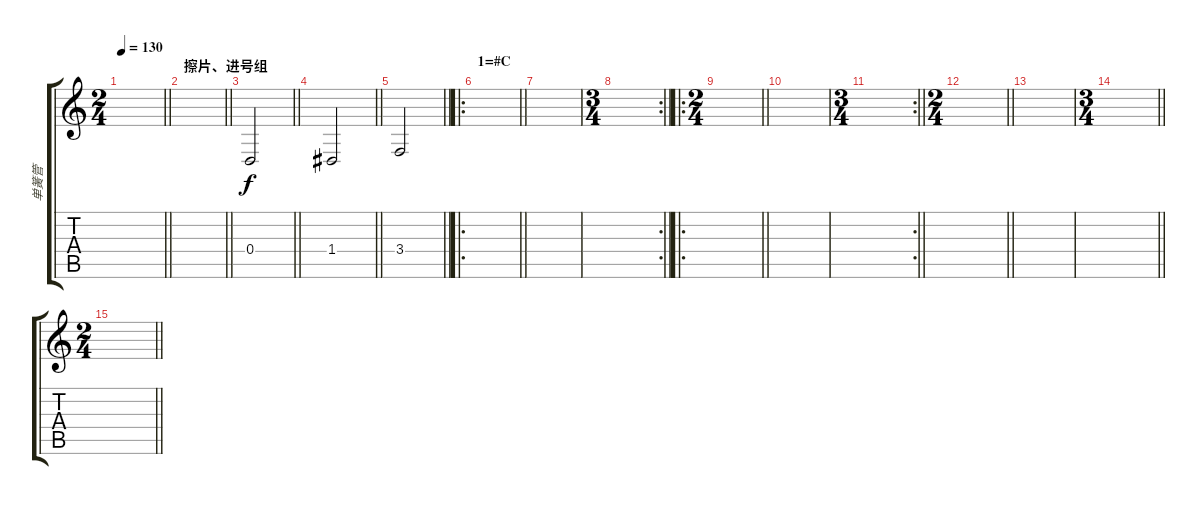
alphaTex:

\track ("单簧管" "单簧管") {instrument clarinet}
\staff {score tabs}
\tuning (E4 B3 G3 D3 A2 E2) {hide}
\ts (2 4)
\tempo 130
\clef g2
\barLineRight lightlight
\ks c
|
\section ("" "擦片、进号组")
\barLineRight lightlight
|
\barLineRight lightlight
0.4.2 |
\barLineRight lightlight
1.4.2 |
\barLineRight lightlight
3.4.2 |
\ro
\section ("" "1=#C")
\barLineRight lightlight
|
|
\rc 2
\ts (3 4)
\barLineRight lightlight
|
\ro
\ts (2 4)
\barLineRight lightlight
|
|
\rc 2
\ts (3 4)
\barLineRight lightlight
|
\ts (2 4)
\barLineRight lightlight
|
|
\ts (3 4)
\barLineRight lightlight
|
\ts (2 4)
\barLineRight lightlight
